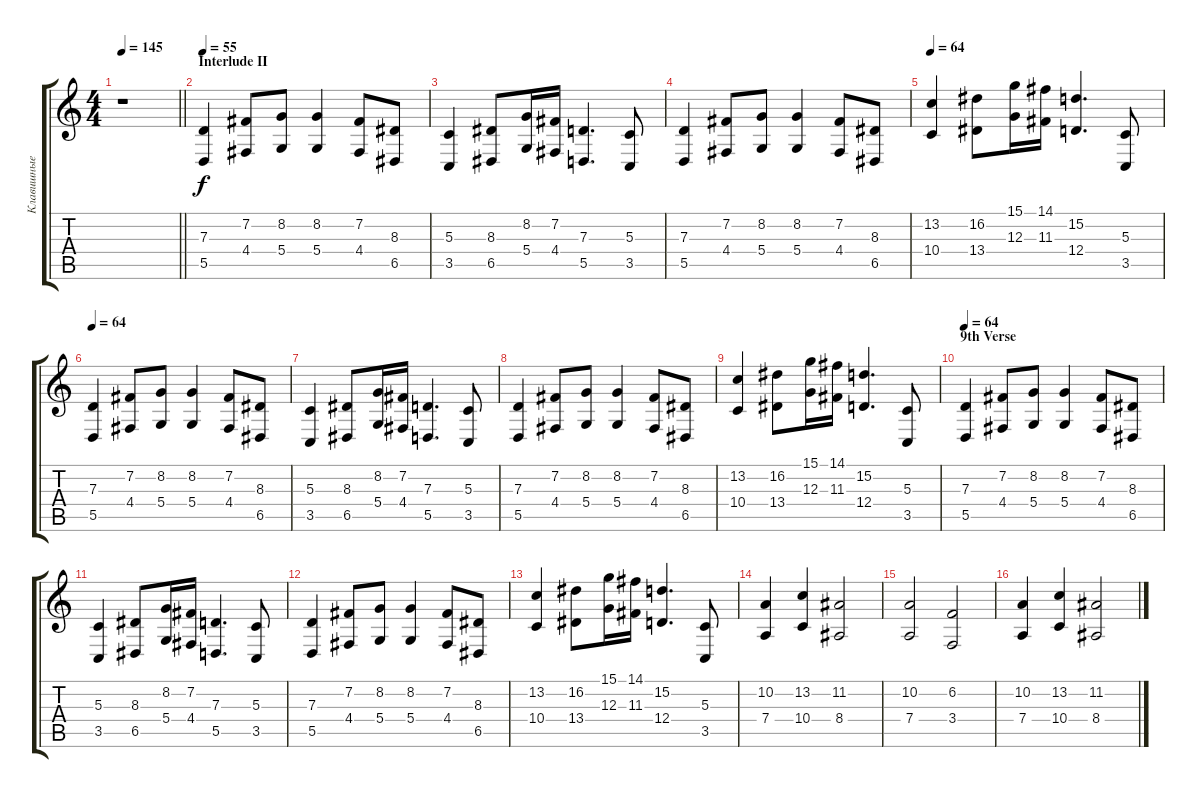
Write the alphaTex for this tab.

\track ("Клавишные" "Клавишные") {instrument stringensemble1}
\staff {score tabs}
\tuning (E4 B3 G3 D3 A2 E2) {hide}
\ts (4 4)
\tempo 145
\clef g2
\barLineRight lightlight
\ks c
r.1{dy f} |
\section ("" "Interlude II")
\tempo 55
(7.3 5.5).4{volume 14} (7.2 4.4).8 (8.2 5.4).8 (8.2 5.4).4 (7.2 4.4).8 (8.3 6.5).8 |
(5.3 3.5).4 (8.3 6.5).8 (8.2 5.4).16 (7.2 4.4).16 (7.3 5.5).4{d} (5.3 3.5).8 |
(7.3 5.5).4 (7.2 4.4).8 (8.2 5.4).8 (8.2 5.4).4 (7.2 4.4).8 (8.3 6.5).8 |
\tempo 64
(13.2 10.4).4 (16.2 13.4).8 (15.1 12.3).16 (14.1 11.3).16 (15.2 12.4).4{d} (5.3 3.5).8 |
\tempo 64
(7.3 5.5).4{volume 12} (7.2 4.4).8 (8.2 5.4).8 (8.2 5.4).4 (7.2 4.4).8 (8.3 6.5).8 |
(5.3 3.5).4 (8.3 6.5).8 (8.2 5.4).16 (7.2 4.4).16 (7.3 5.5).4{d} (5.3 3.5).8 |
(7.3 5.5).4 (7.2 4.4).8 (8.2 5.4).8 (8.2 5.4).4 (7.2 4.4).8 (8.3 6.5).8 |
(13.2 10.4).4 (16.2 13.4).8 (15.1 12.3).16 (14.1 11.3).16 (15.2 12.4).4{d} (5.3 3.5).8 |
\section ("" "9th Verse")
\tempo 64
(7.3 5.5).4 (7.2 4.4).8 (8.2 5.4).8 (8.2 5.4).4 (7.2 4.4).8 (8.3 6.5).8 |
(5.3 3.5).4 (8.3 6.5).8 (8.2 5.4).16 (7.2 4.4).16 (7.3 5.5).4{d} (5.3 3.5).8 |
(7.3 5.5).4 (7.2 4.4).8 (8.2 5.4).8 (8.2 5.4).4 (7.2 4.4).8 (8.3 6.5).8 |
(13.2 10.4).4 (16.2 13.4).8 (15.1 12.3).16 (14.1 11.3).16 (15.2 12.4).4{d} (5.3 3.5).8 |
(10.2 7.4).4 (13.2 10.4).4 (11.2 8.4).2 |
(10.2 7.4).2 (6.2 3.4).2 |
(10.2 7.4).4 (13.2 10.4).4 (11.2 8.4).2
